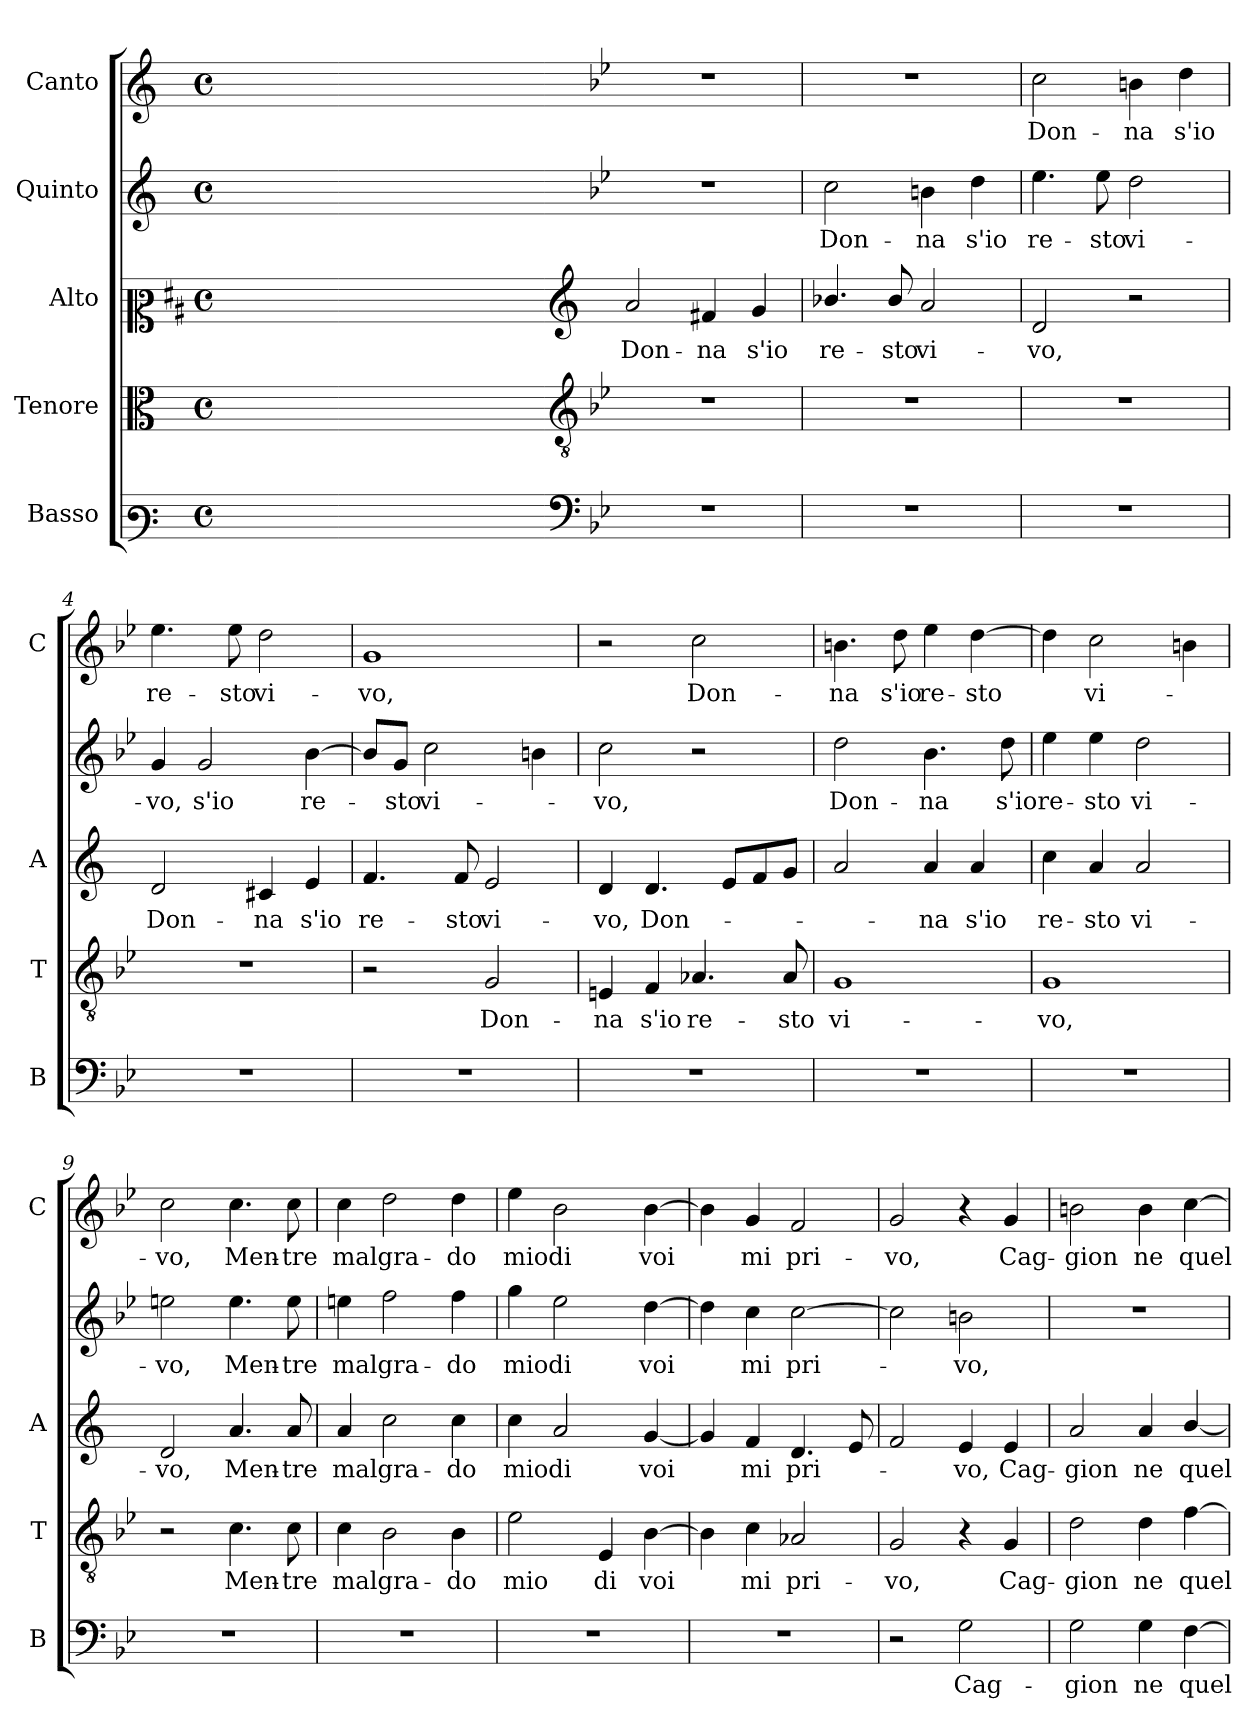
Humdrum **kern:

**kern	**text	**kern	**text	**kern	**text	**kern	**text	**kern	**text
*part5	*part5	*part4	*part4	*part3	*part3	*part2	*part2	*part1	*part1
*staff5	*staff5	*staff4	*staff4	*staff3	*staff3	*staff2	*staff2	*staff1	*staff1
*I"Basso	*	*I"Tenore	*	*I"Alto	*	*I"Quinto	*	*I"Canto	*
*I'B	*	*I'T	*	*I'A	*	*	*	*I'C	*
*clefF3	*	*clefC3	*	*clefC2	*	*clefG2	*	*clefG2	*
*	*	*	*	*ITrd1c2	*	*	*	*	*
*k[]	*	*k[]	*	*k[]	*	*k[]	*	*k[]	*
*C:	*	*C:	*	*C:	*	*C:	*	*C:	*
*M4/4	*	*M4/4	*	*M4/4	*	*M4/4	*	*M4/4	*
*met(c)	*	*met(c)	*	*met(c)	*	*met(c)	*	*met(c)	*
=	=	=	=	=	=	=	=	=	=
1ryy	.	1ryy	.	1ryy	.	1ryy	.	1ryy	.
=1X-	=1X-	=1X-	=1X-	=1X-	=1X-	=1X-	=1X-	=1X-	=1X-
4ryy	.	4ryy	.	4ryy	.	4ryy	.	4ryy	.
4ryy	.	4ryy	.	4ryy	.	4ryy	.	4ryy	.
4ryy	.	4ryy	.	4ryy	.	4ryy	.	4ryy	.
4ryy	.	4ryy	.	4ryy	.	4ryy	.	4ryy	.
=1-	=1-	=1-	=1-	=1-	=1-	=1-	=1-	=1-	=1-
*clefF4	*	*clefGv2	*	*clefG2	*	*	*	*	*
*k[b-e-]	*	*k[b-e-]	*	*k[b-e-]	*	*k[b-e-]	*	*k[b-e-]	*
*B-:	*	*B-:	*	*B-:	*	*B-:	*	*B-:	*
!	!	!	!	!	!LO:LY:b	!	!	!	!
1r	.	1r	.	2g/	Don-	1r	.	1r	.
!	!	!	!	!	!LO:LY:b	!	!	!	!
.	.	.	.	4en/	-na	.	.	.	.
!	!	!	!	!	!LO:LY:b	!	!	!	!
.	.	.	.	4f/	s'io	.	.	.	.
=2	=2	=2	=2	=2	=2	=2	=2	=2	=2
!	!	!	!	!	!LO:LY:b	!	!LO:LY:b	!	!
1r	.	1r	.	4.a-X/	re-	2cc\	Don-	1r	.
!	!	!	!	!	!LO:LY:b	!	!	!	!
.	.	.	.	8a-/	-sto	.	.	.	.
!	!	!	!	!	!LO:LY:b	!	!LO:LY:b	!	!
.	.	.	.	2g/	vi-	4bn\	-na	.	.
!	!	!	!	!	!	!	!LO:LY:b	!	!
.	.	.	.	.	.	4dd\	s'io	.	.
=3	=3	=3	=3	=3	=3	=3	=3	=3	=3
!	!	!	!	!	!LO:LY:b	!	!LO:LY:b	!	!LO:LY:b
1r	.	1r	.	2c/	-vo,	4.ee-\	re-	2cc\	Don-
!	!	!	!	!	!	!	!LO:LY:b	!	!
.	.	.	.	.	.	8ee-\	-sto	.	.
!	!	!	!	!	!	!	!LO:LY:b	!	!LO:LY:b
.	.	.	.	2r	.	2dd\	vi-	4bn\	-na
!	!	!	!	!	!	!	!	!	!LO:LY:b
.	.	.	.	.	.	.	.	4dd\	s'io
=4	=4	=4	=4	=4	=4	=4	=4	=4	=4
!	!	!	!	!	!LO:LY:b	!	!LO:LY:b	!	!LO:LY:b
1r	.	1r	.	2c/	Don-	4g/	-vo,	4.ee-\	re-
!	!	!	!	!	!	!	!LO:LY:b	!	!
.	.	.	.	.	.	2g/	s'io	.	.
!	!	!	!	!	!	!	!	!	!LO:LY:b
.	.	.	.	.	.	.	.	8ee-\	-sto
!	!	!	!	!	!LO:LY:b	!	!	!	!LO:LY:b
.	.	.	.	4Bn/	-na	.	.	2dd\	vi-
!	!	!	!	!	!LO:LY:b	!	!LO:LY:b	!	!
.	.	.	.	4d/	s'io	[4b-\	re-	.	.
=5	=5	=5	=5	=5	=5	=5	=5	=5	=5
!	!	!	!	!	!LO:LY:b	!	!	!	!LO:LY:b
1r	.	2r	.	4.e-/	re-	8b-/L]	.	1g	-vo,
!	!	!	!	!	!	!	!LO:LY:b	!	!
.	.	.	.	.	.	8g/J	-sto	.	.
!	!	!	!	!	!	!	!LO:LY:b	!	!
.	.	.	.	.	.	2cc\	vi-	.	.
!	!	!	!	!	!LO:LY:b	!	!	!	!
.	.	.	.	8e-/	-sto	.	.	.	.
!	!	!	!LO:LY:b	!	!LO:LY:b	!	!	!	!
.	.	2G/	Don-	2d/	vi-	.	.	.	.
.	.	.	.	.	.	4bn\	.	.	.
=6	=6	=6	=6	=6	=6	=6	=6	=6	=6
!	!	!	!LO:LY:b	!	!LO:LY:b	!	!LO:LY:b	!	!
1r	.	4En/	-na	4c/	-vo,	2cc\	-vo,	2r	.
!	!	!	!LO:LY:b	!	!LO:LY:b	!	!	!	!
.	.	4F/	s'io	4.c/	Don-	.	.	.	.
!	!	!	!LO:LY:b	!	!	!	!	!	!LO:LY:b
.	.	4.A-X/	re-	.	.	2r	.	2cc\	Don-
.	.	.	.	8d/L	.	.	.	.	.
.	.	.	.	8e-/	.	.	.	.	.
!	!	!	!LO:LY:b	!	!	!	!	!	!
.	.	8A-/	-sto	8f/J	.	.	.	.	.
!!LO:LB:g=z
=7	=7	=7	=7	=7	=7	=7	=7	=7	=7
!	!	!	!LO:LY:b	!	!	!	!LO:LY:b	!	!LO:LY:b
1r	.	1G	vi-	2g/	.	2dd\	Don-	4.bn\	-na
!	!	!	!	!	!	!	!	!	!LO:LY:b
.	.	.	.	.	.	.	.	8dd\	s'io
!	!	!	!	!	!LO:LY:b	!	!LO:LY:b	!	!LO:LY:b
.	.	.	.	4g/	-na	4.b-\	-na	4ee-\	re-
!	!	!	!	!	!LO:LY:b	!	!	!	!LO:LY:b
.	.	.	.	4g/	s'io	.	.	[4dd\	-sto
!	!	!	!	!	!	!	!LO:LY:b	!	!
.	.	.	.	.	.	8dd\	s'io	.	.
=8	=8	=8	=8	=8	=8	=8	=8	=8	=8
!	!	!	!LO:LY:b	!	!LO:LY:b	!	!LO:LY:b	!	!
1r	.	1G	-vo,	4b-\	re-	4ee-\	re-	4dd\]	.
!	!	!	!	!	!LO:LY:b	!	!LO:LY:b	!	!LO:LY:b
.	.	.	.	4g/	-sto	4ee-\	-sto	2cc\	vi-
!	!	!	!	!	!LO:LY:b	!	!LO:LY:b	!	!
.	.	.	.	2g/	vi-	2dd\	vi-	.	.
.	.	.	.	.	.	.	.	4bn\	.
=9	=9	=9	=9	=9	=9	=9	=9	=9	=9
!	!	!	!	!	!LO:LY:b	!	!LO:LY:b	!	!LO:LY:b
1r	.	2r	.	2c/	-vo,	2een\	-vo,	2cc\	-vo,
!	!	!	!LO:LY:b	!	!LO:LY:b	!	!LO:LY:b	!	!LO:LY:b
.	.	4.c\	Men-	4.g/	Men-	4.ee\	Men-	4.cc\	Men-
!	!	!	!LO:LY:b	!	!LO:LY:b	!	!LO:LY:b	!	!LO:LY:b
.	.	8c\	-tre	8g/	-tre	8ee\	-tre	8cc\	-tre
=10	=10	=10	=10	=10	=10	=10	=10	=10	=10
!	!	!	!LO:LY:b	!	!LO:LY:b	!	!LO:LY:b	!	!LO:LY:b
1r	.	4c\	mal	4g/	mal	4een\	mal	4cc\	mal
!	!	!	!LO:LY:b	!	!LO:LY:b	!	!LO:LY:b	!	!LO:LY:b
.	.	2B-\	gra-	2b-\	gra-	2ff\	gra-	2dd\	gra-
!	!	!	!LO:LY:b	!	!LO:LY:b	!	!LO:LY:b	!	!LO:LY:b
.	.	4B-\	-do	4b-\	-do	4ff\	-do	4dd\	-do
=11	=11	=11	=11	=11	=11	=11	=11	=11	=11
!	!	!	!LO:LY:b	!	!LO:LY:b	!	!LO:LY:b	!	!LO:LY:b
1r	.	2e-\	mio	4b-\	mio	4gg\	mio	4ee-\	mio
!	!	!	!	!	!LO:LY:b	!	!LO:LY:b	!	!LO:LY:b
.	.	.	.	2g/	di	2ee-\	di	2b-\	di
!	!	!	!LO:LY:b	!	!	!	!	!	!
.	.	4E-/	di	.	.	.	.	.	.
!	!	!	!LO:LY:b	!	!LO:LY:b	!	!LO:LY:b	!	!LO:LY:b
.	.	[4B-\	voi	[4f/	voi	[4dd\	voi	[4b-\	voi
=12	=12	=12	=12	=12	=12	=12	=12	=12	=12
1r	.	4B-\]	.	4f/]	.	4dd\]	.	4b-\]	.
!	!	!	!LO:LY:b	!	!LO:LY:b	!	!LO:LY:b	!	!LO:LY:b
.	.	4c\	mi	4e-/	mi	4cc\	mi	4g/	mi
!	!	!	!LO:LY:b	!	!LO:LY:b	!	!LO:LY:b	!	!LO:LY:b
.	.	2A-X/	pri-	4.c/	pri-	[2cc\	pri-	2f/	pri-
.	.	.	.	8d/	.	.	.	.	.
=13	=13	=13	=13	=13	=13	=13	=13	=13	=13
!	!	!	!LO:LY:b	!	!	!	!	!	!LO:LY:b
2r	.	2G/	-vo,	2e-/	.	2cc\]	.	2g/	-vo,
!	!LO:LY:b	!	!	!	!LO:LY:b	!	!LO:LY:b	!	!
2G\	Cag-	4r	.	4d/	-vo,	2bn\	-vo,	4r	.
!	!	!	!LO:LY:b	!	!LO:LY:b	!	!	!	!LO:LY:b
.	.	4G/	Cag-	4d/	Cag-	.	.	4g/	Cag-
=14	=14	=14	=14	=14	=14	=14	=14	=14	=14
!	!LO:LY:b	!	!LO:LY:b	!	!LO:LY:b	!	!	!	!LO:LY:b
2G\	-gion	2d\	-gion	2g/	-gion	1r	.	2bn\	-gion
!	!LO:LY:b	!	!LO:LY:b	!	!LO:LY:b	!	!	!	!LO:LY:b
4G\	ne	4d\	ne	4g/	ne	.	.	4b\	ne
!	!LO:LY:b	!	!LO:LY:b	!	!LO:LY:b	!	!	!	!LO:LY:b
[4F\	quel-	[4f\	quel-	[4a/	quel-	.	.	[4cc\	quel-
=	=	=	=	=	=	=	=	=	=
*-	*-	*-	*-	*-	*-	*-	*-	*-	*-
